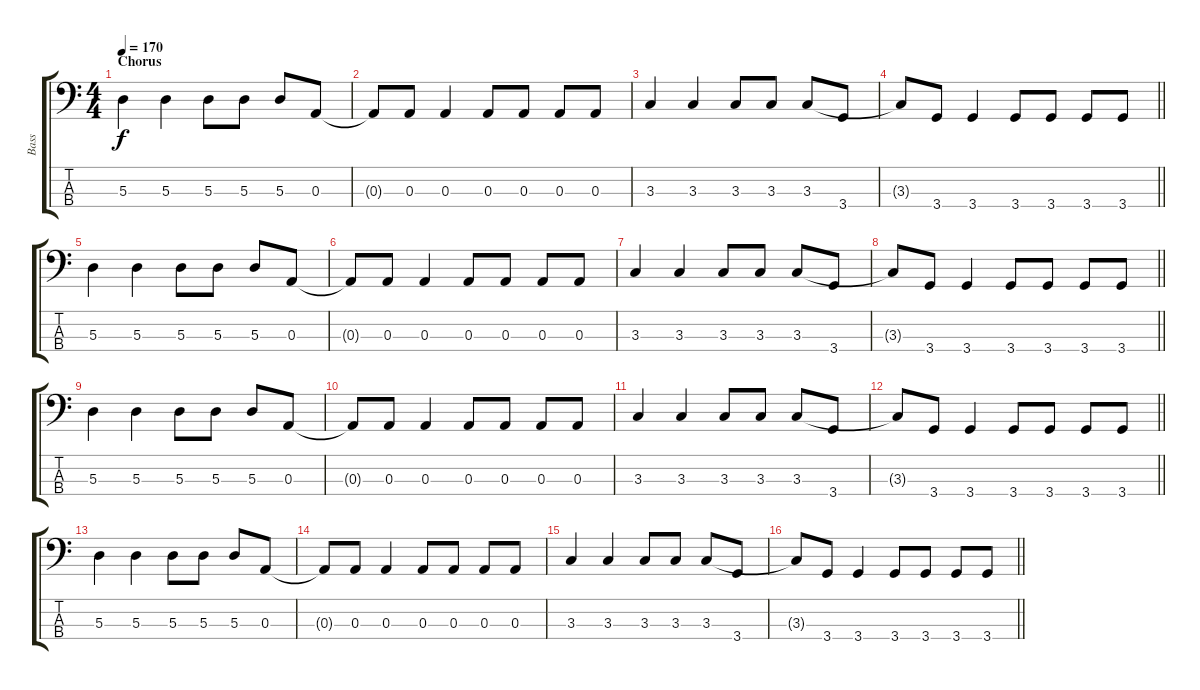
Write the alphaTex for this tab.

\track ("Bass" "Bass") {instrument electricbassfinger}
\staff {score tabs}
\tuning (G2 D2 A1 E1) {hide}
\ts (4 4)
\section ("" "Chorus")
\tempo 170
\clef f4
\ks c
5.3.4{dy f} 5.3.4 5.3.8 5.3.8 5.3.8 0.3.8 |
0.3{t}.8 0.3.8 0.3.4 0.3.8 0.3.8 0.3.8 0.3.8 |
3.3.4 3.3.4 3.3.8 3.3.8 3.3.8 3.4.8 |
\barLineRight lightlight
3.3{t}.8 3.4.8 3.4.4 3.4.8 3.4.8 3.4.8 3.4.8 |
5.3.4 5.3.4 5.3.8 5.3.8 5.3.8 0.3.8 |
0.3{t}.8 0.3.8 0.3.4 0.3.8 0.3.8 0.3.8 0.3.8 |
3.3.4 3.3.4 3.3.8 3.3.8 3.3.8 3.4.8 |
\barLineRight lightlight
3.3{t}.8 3.4.8 3.4.4 3.4.8 3.4.8 3.4.8 3.4.8 |
5.3.4 5.3.4 5.3.8 5.3.8 5.3.8 0.3.8 |
0.3{t}.8 0.3.8 0.3.4 0.3.8 0.3.8 0.3.8 0.3.8 |
3.3.4 3.3.4 3.3.8 3.3.8 3.3.8 3.4.8 |
\barLineRight lightlight
3.3{t}.8 3.4.8 3.4.4 3.4.8 3.4.8 3.4.8 3.4.8 |
5.3.4 5.3.4 5.3.8 5.3.8 5.3.8 0.3.8 |
0.3{t}.8 0.3.8 0.3.4 0.3.8 0.3.8 0.3.8 0.3.8 |
3.3.4 3.3.4 3.3.8 3.3.8 3.3.8 3.4.8 |
\barLineRight lightlight
3.3{t}.8 3.4.8 3.4.4 3.4.8 3.4.8 3.4.8 3.4.8
